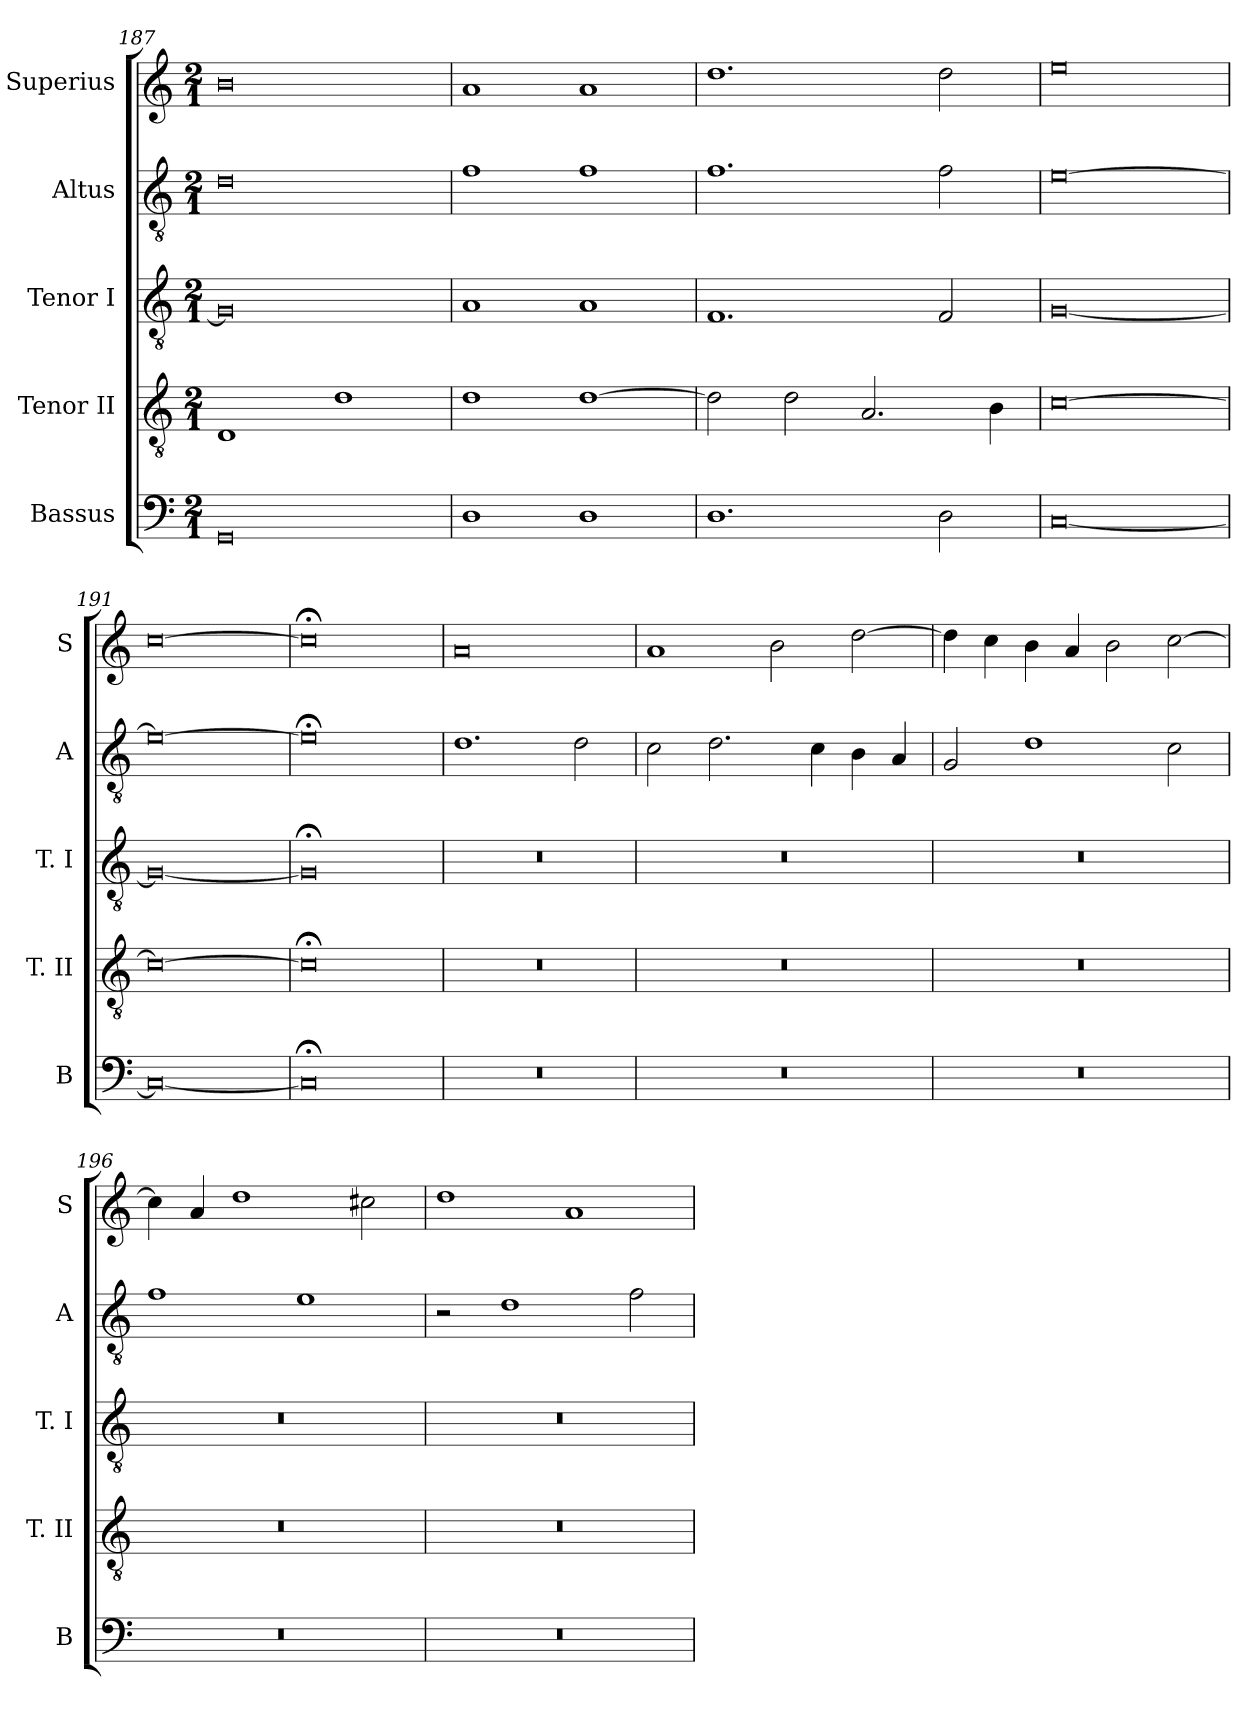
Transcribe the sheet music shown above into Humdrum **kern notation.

**kern	**kern	**kern	**kern	**kern
*part5	*part4	*part3	*part2	*part1
*staff5	*staff4	*staff3	*staff2	*staff1
*I"Bassus	*I"Tenor II	*I"Tenor I	*I"Altus	*I"Superius
*I'B	*I'T. II	*I'T. I	*I'A	*I'S
*clefF4	*clefGv2	*clefGv2	*clefGv2	*clefG2
*k[]	*k[]	*k[]	*k[]	*k[]
*C:	*C:	*C:	*C:	*C:
*M2/1	*M2/1	*M2/1	*M2/1	*M2/1
=187	=187	=187	=187	=187
0GG	1D	0G]	0d	0b
.	1d	.	.	.
=188	=188	=188	=188	=188
1D	1d	1A	1f	1a
1D	[1d	1A	1f	1a
=189	=189	=189	=189	=189
1.D	2d]	1.F	1.f	1.dd
.	2d	.	.	.
.	2.A	.	.	.
2D	.	2F	2f	2dd
.	4B	.	.	.
=190	=190	=190	=190	=190
[0C	[0c	[0G	[0e	0ee
=191	=191	=191	=191	=191
0C_	0c_	0G_	0e_	[0cc
=192	=192	=192	=192	=192
0C;<]	0c;<]	0G;<]	0e;<]	0cc;<]
=193	=193	=193	=193	=193
0r	0r	0r	1.d	0a
.	.	.	2d	.
=194	=194	=194	=194	=194
0r	0r	0r	2c	1a
.	.	.	2.d	.
.	.	.	.	2b
.	.	.	4c	.
.	.	.	4B	[2dd
.	.	.	4A	.
=195	=195	=195	=195	=195
0r	0r	0r	2G	4dd]
.	.	.	.	4cc
.	.	.	1d	4b
.	.	.	.	4a
.	.	.	.	2b
.	.	.	2c	[2cc
=196	=196	=196	=196	=196
0r	0r	0r	1f	4cc]
.	.	.	.	4a
.	.	.	.	1dd
.	.	.	1e	.
.	.	.	.	2cc#X
=197	=197	=197	=197	=197
0r	0r	0r	2r	1dd
.	.	.	1d	.
.	.	.	.	1a
.	.	.	2f	.
=	=	=	=	=
*-	*-	*-	*-	*-
